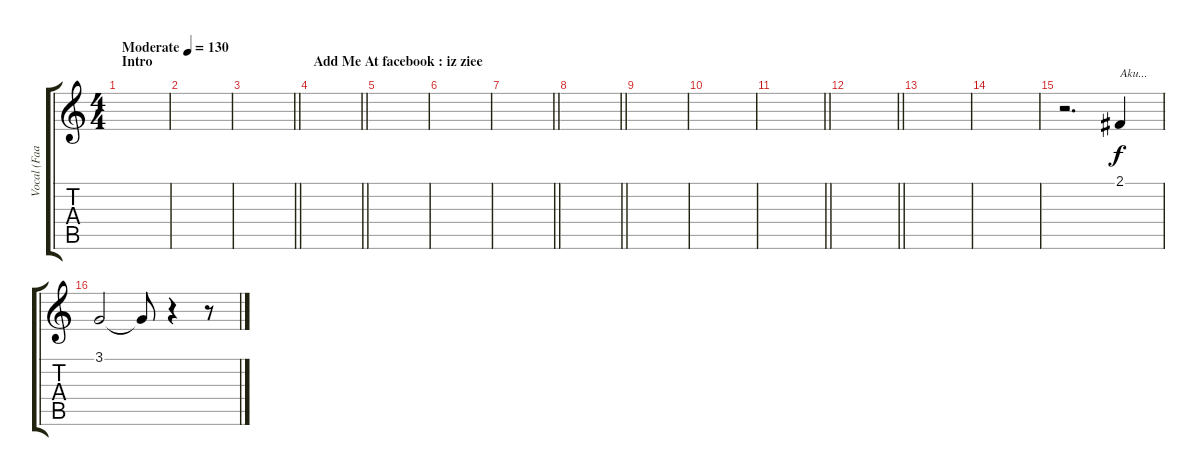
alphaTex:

\track ("Vocal (Faank)" "Vocal (Faa") {instrument lead1square}
\staff {score tabs}
\tuning (E4 B3 G3 D3 A2 E2) {hide}
\ts (4 4)
\section ("" "Intro")
\tempo (130 "Moderate")
\clef g2
\ks c
|
|
\barLineRight lightlight
|
\section ("" "Add Me At facebook : iz ziee")
\barLineRight lightlight
|
|
|
\barLineRight lightlight
|
\barLineRight lightlight
|
|
|
\barLineRight lightlight
|
\barLineRight lightlight
|
|
|
r.2{d} 2.1.4{txt "Aku..."} |
3.1.2 3.1{t}.8{dy f} r.4 r.8
